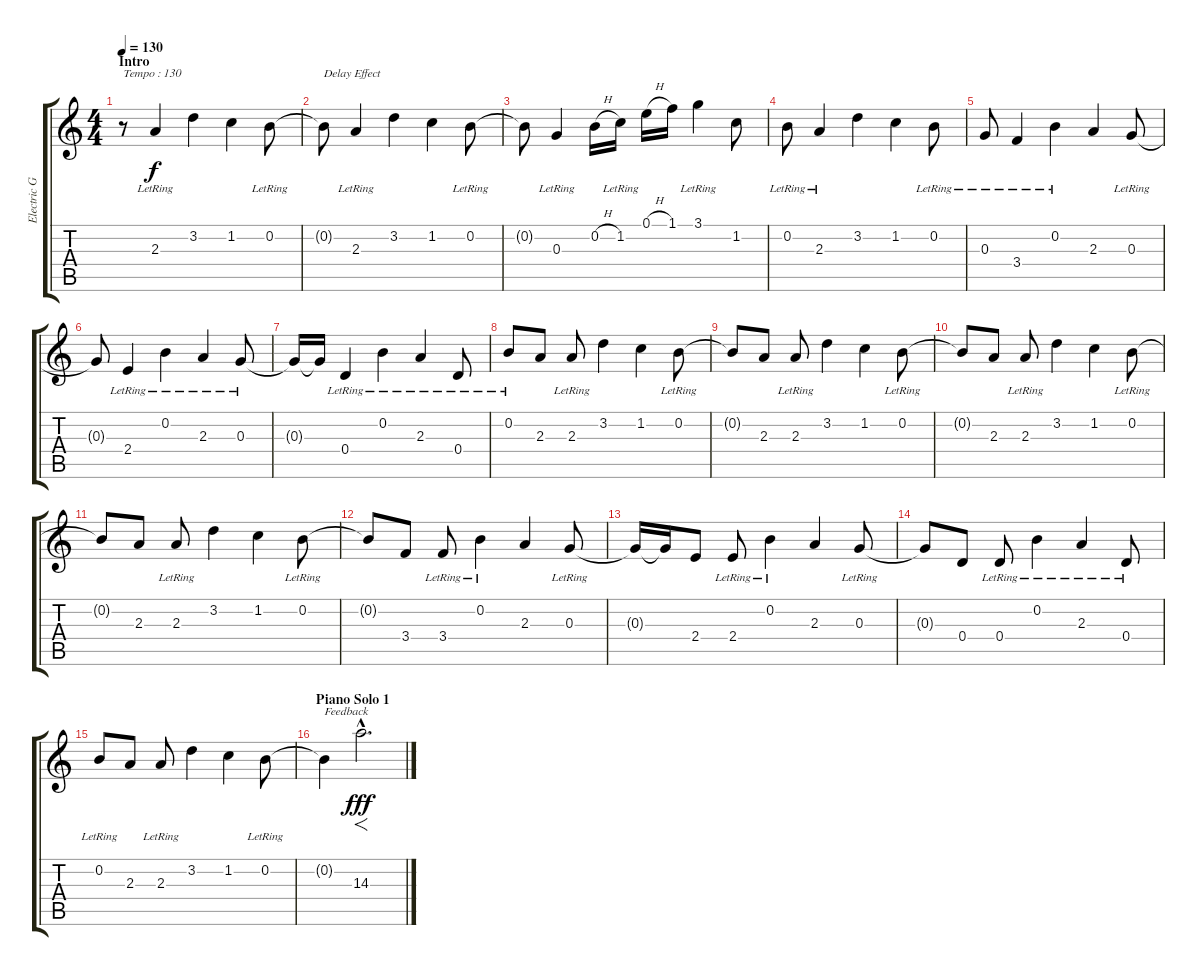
\track ("Electric Guitar Two (Delay / Solo)" "Electric G") {instrument electricguitarjazz}
\staff {score tabs}
\tuning (E4 B3 G3 D3 A2 E2) {hide}
\ts (4 4)
\section ("" "Intro")
\tempo 130
\clef g2
\ks c
r.8{txt "Tempo : 130" dy f instrument electricguitarjazz} 2.3{lr}.4 3.2.4 1.2.4 0.2{lr}.8 |
0.2{t}.8{txt "Delay Effect"} 2.3{lr}.4 3.2.4 1.2.4 0.2{lr}.8 |
0.2{t}.8 0.3{lr}.4 0.2{h}.16 1.2{lr}.16 0.1{h}.16 1.1.16 3.1{lr}.4 1.2.8 |
0.2{lr}.8 2.3{lr}.4 3.2.4 1.2.4 0.2{lr}.8 |
0.3{lr}.8 3.4{lr}.4 0.2{lr}.4 2.3.4 0.3{lr}.8 |
0.3{t}.8 2.4{lr}.4 0.2{lr}.4 2.3{lr}.4 0.3{lr}.8 |
0.3{t}.16 0.3{t}.16 0.4{lr}.4 0.2{lr}.4 2.3{lr}.4 0.4{lr}.8 |
0.2{lr}.8 2.3.8 2.3{lr}.8 3.2.4 1.2.4 0.2{lr}.8 |
0.2{t}.8 2.3.8 2.3{lr}.8 3.2.4 1.2.4 0.2{lr}.8 |
0.2{t}.8 2.3.8 2.3{lr}.8 3.2.4 1.2.4 0.2{lr}.8 |
0.2{t}.8 2.3.8 2.3{lr}.8 3.2.4 1.2.4 0.2{lr}.8 |
0.2{t}.8 3.4.8 3.4{lr}.8 0.2{lr}.4 2.3.4 0.3{lr}.8 |
0.3{t}.16 0.3{t}.16 2.4.8 2.4{lr}.8 0.2{lr}.4 2.3.4 0.3{lr}.8 |
0.3{t}.8 0.4.8 0.4{lr}.8 0.2{lr}.4 2.3{lr}.4 0.4{lr}.8 |
0.2{lr}.8 2.3.8 2.3{lr}.8 3.2.4 1.2.4 0.2{lr}.8 |
\section ("" "Piano Solo 1")
0.2{t}.4{txt "Feedback"} 14.3{hac}.2{f d dy fff volume 16 instrument guitarharmonics}
